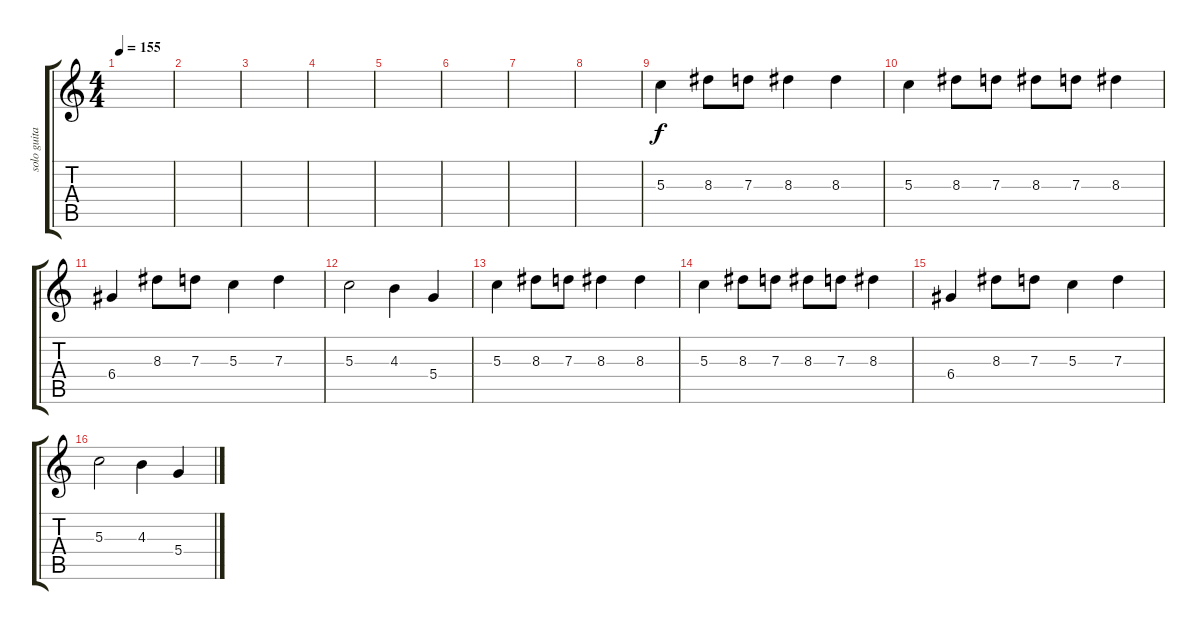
\track ("solo guitar" "solo guita") {instrument distortionguitar}
\staff {score tabs}
\tuning (E4 B3 G3 D3 A2 E2) {hide}
\ts (4 4)
\tempo 155
\clef g2
\ks c
|
|
|
|
|
|
|
|
5.3.4{volume 16} 8.3.8 7.3.8 8.3.4 8.3.4 |
5.3.4 8.3.8 7.3.8 8.3.8 7.3.8 8.3.4 |
6.4.4 8.3.8 7.3.8 5.3.4 7.3.4 |
5.3.2 4.3.4 5.4.4 |
5.3.4 8.3.8 7.3.8 8.3.4 8.3.4 |
5.3.4 8.3.8 7.3.8 8.3.8 7.3.8 8.3.4 |
6.4.4 8.3.8 7.3.8 5.3.4 7.3.4 |
5.3.2 4.3.4 5.4.4
